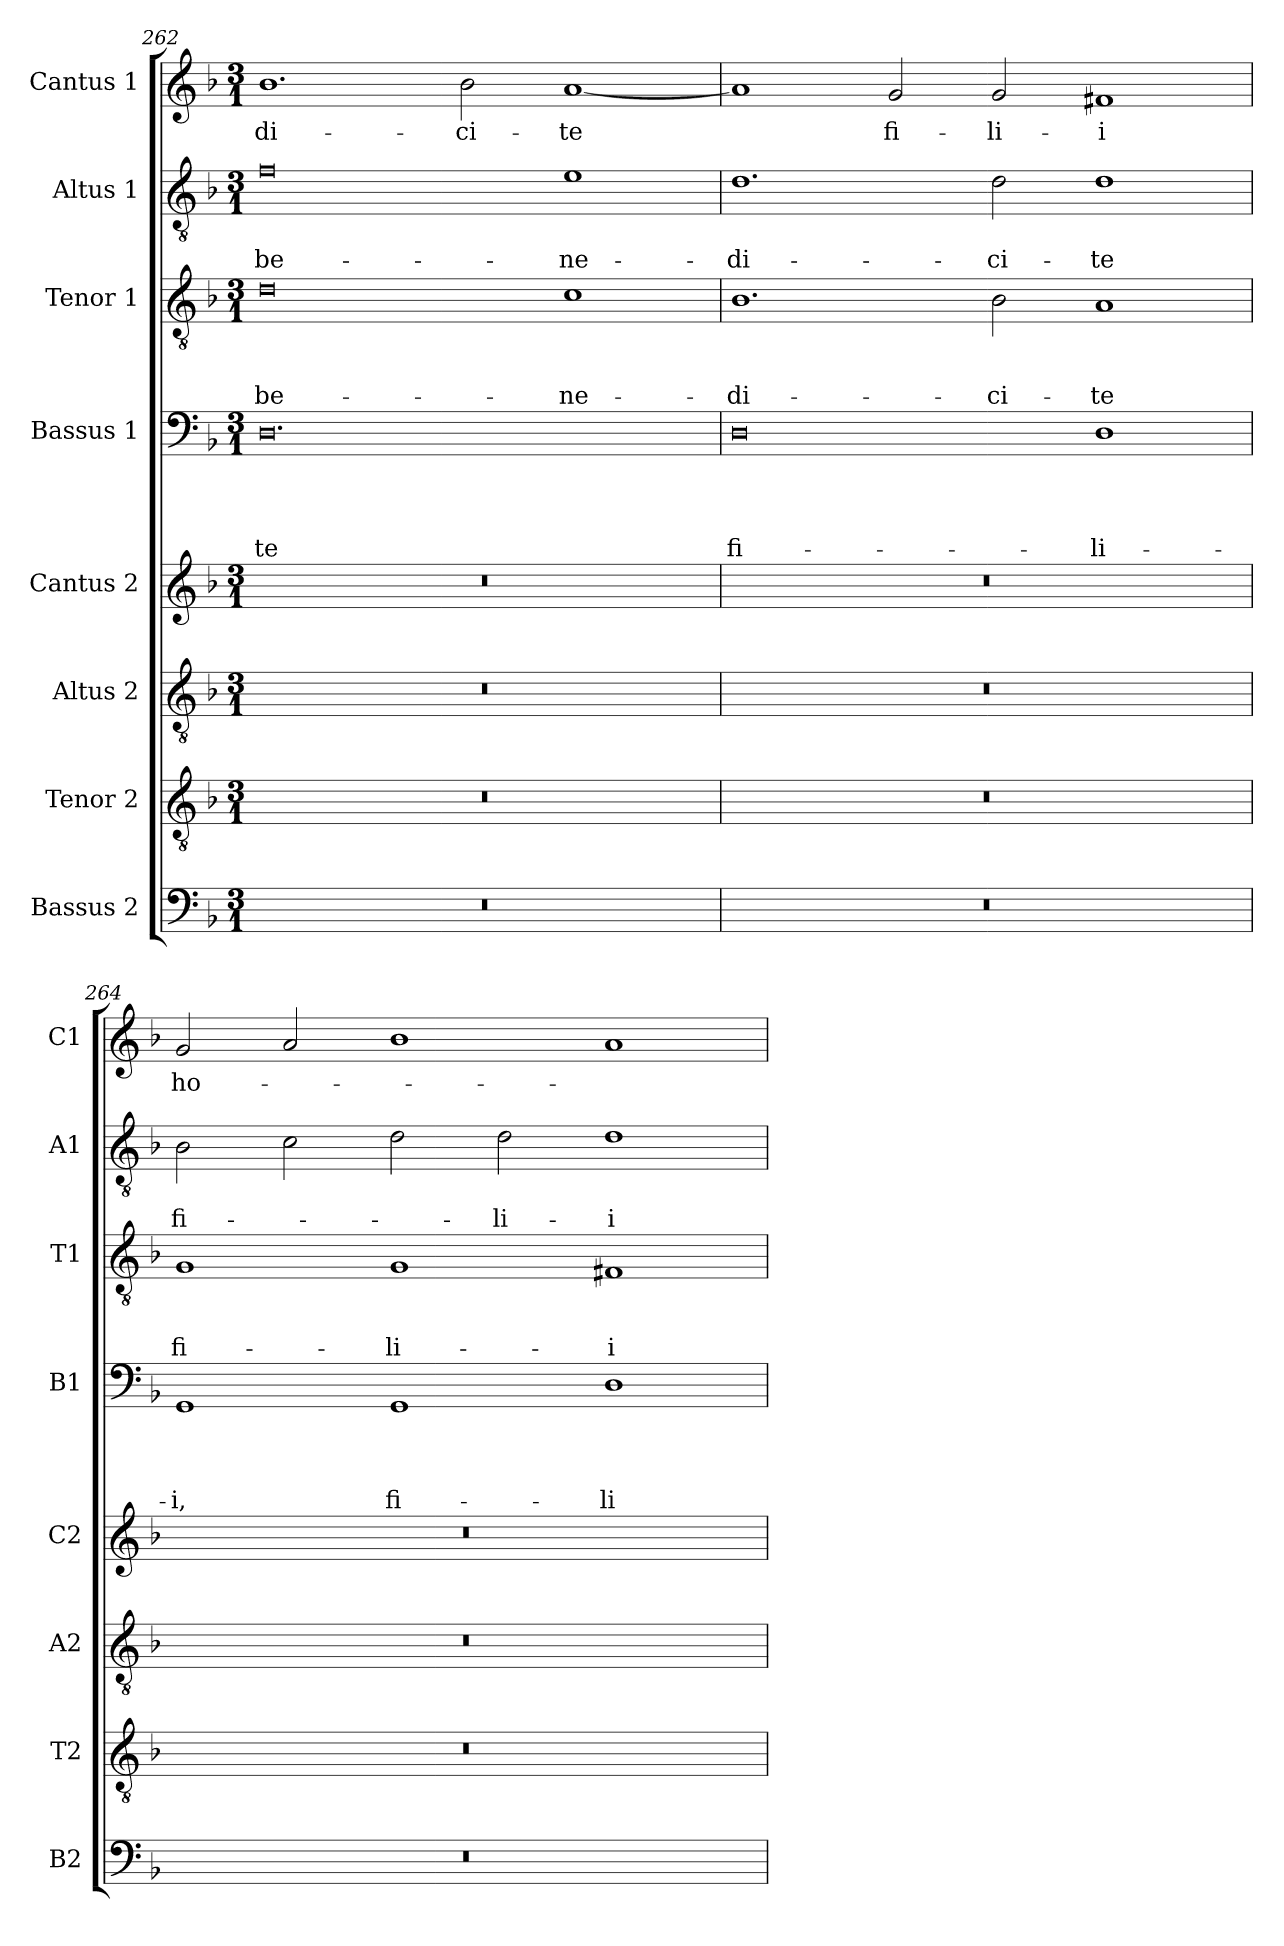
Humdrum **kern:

**kern	**kern	**kern	**kern	**kern	**text	**text	**text	**text	**kern	**text	**text	**text	**kern	**text	**text	**kern	**text
*part8	*part7	*part6	*part5	*part4	*part4	*part4	*part4	*part4	*part3	*part3	*part3	*part3	*part2	*part2	*part2	*part1	*part1
*staff8	*staff7	*staff6	*staff5	*staff4	*staff4	*staff4	*staff4	*staff4	*staff3	*staff3	*staff3	*staff3	*staff2	*staff2	*staff2	*staff1	*staff1
*I"Bassus 2	*I"Tenor 2	*I"Altus 2	*I"Cantus 2	*I"Bassus 1	*	*	*	*	*I"Tenor 1	*	*	*	*I"Altus 1	*	*	*I"Cantus 1	*
*I'B2	*I'T2	*I'A2	*I'C2	*I'B1	*	*	*	*	*I'T1	*	*	*	*I'A1	*	*	*I'C1	*
*clefF4	*clefGv2	*clefGv2	*clefG2	*clefF4	*	*	*	*	*clefGv2	*	*	*	*clefGv2	*	*	*clefG2	*
*k[b-]	*k[b-]	*k[b-]	*k[b-]	*k[b-]	*	*	*	*	*k[b-]	*	*	*	*k[b-]	*	*	*k[b-]	*
*d:	*d:	*d:	*d:	*d:	*	*	*	*	*d:	*	*	*	*d:	*	*	*d:	*
*M3/1	*M3/1	*M3/1	*M3/1	*M3/1	*	*	*	*	*M3/1	*	*	*	*M3/1	*	*	*M3/1	*
=262	=262	=262	=262	=262	=262	=262	=262	=262	=262	=262	=262	=262	=262	=262	=262	=262	=262
0.r	0.r	0.r	0.r	0.D	.	.	.	-te	0d	.	.	be-	0f	.	be-	1.b-	-di-
.	.	.	.	.	.	.	.	.	.	.	.	.	.	.	.	2b-\	-ci-
.	.	.	.	.	.	.	.	.	1c	.	.	-ne-	1e	.	-ne-	[1a	-te
=263	=263	=263	=263	=263	=263	=263	=263	=263	=263	=263	=263	=263	=263	=263	=263	=263	=263
0.r	0.r	0.r	0.r	0D	.	.	.	fi-	1.B-	.	.	-di-	1.d	.	-di-	1a]	.
.	.	.	.	.	.	.	.	.	.	.	.	.	.	.	.	2g/	fi-
.	.	.	.	.	.	.	.	.	2B-\	.	.	-ci-	2d\	.	-ci-	2g/	-li-
.	.	.	.	1D	.	.	.	-li-	1A	.	.	-te	1d	.	-te	1f#X	-i
=264	=264	=264	=264	=264	=264	=264	=264	=264	=264	=264	=264	=264	=264	=264	=264	=264	=264
0.r	0.r	0.r	0.r	1GG	.	.	.	-i,	1G	.	.	fi-	2B-\	.	fi-	2g/	ho-
.	.	.	.	.	.	.	.	.	.	.	.	.	2c\	.	.	2a/	.
.	.	.	.	1GG	.	.	.	fi-	1G	.	.	-li-	2d\	.	.	1b-	.
.	.	.	.	.	.	.	.	.	.	.	.	.	2d\	.	-li-	.	.
.	.	.	.	1D	.	.	.	-li-	1F#X	.	.	-i	1d	.	-i	1a	.
=	=	=	=	=	=	=	=	=	=	=	=	=	=	=	=	=	=
*-	*-	*-	*-	*-	*-	*-	*-	*-	*-	*-	*-	*-	*-	*-	*-	*-	*-
